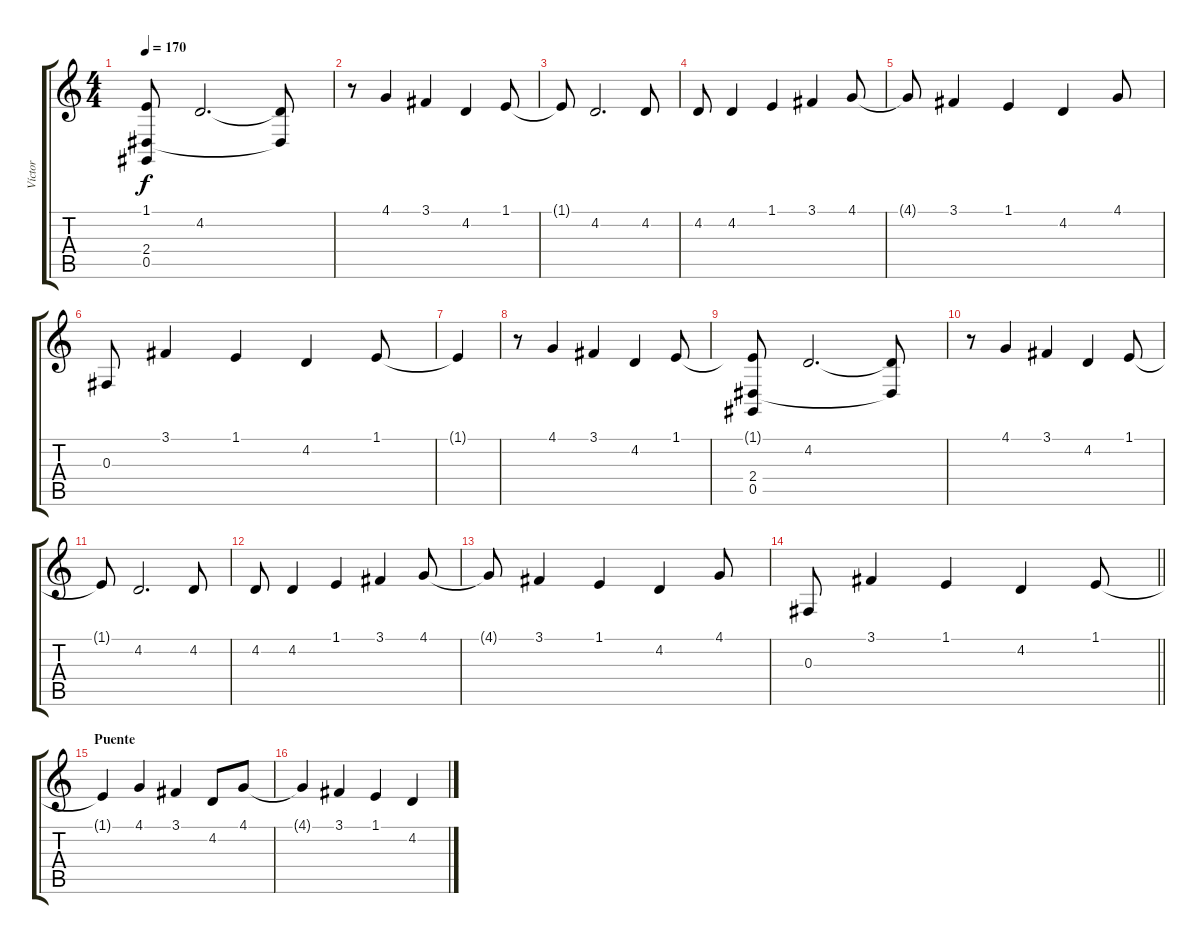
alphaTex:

\track ("Víctor" "Víctor") {mute instrument lead2sawtooth}
\staff {score tabs}
\tuning (Eb4 Bb3 Gb3 Db3 Ab2 Eb2) {hide}
\ts (4 4)
\tempo 170
\clef g2
\ks c
(1.1{t} 2.4 0.5).8{dy f} 4.2.2{d} (4.2{t} 2.4{t}).8 |
r.8 4.1.4 3.1.4 4.2.4 1.1.8 |
1.1{t}.8 4.2.2{d} 4.2.8 |
4.2.8 4.2.4 1.1.4 3.1.4 4.1.8 |
4.1{t}.8 3.1.4 1.1.4 4.2.4 4.1.8 |
0.3.8 3.1.4 1.1.4 4.2.4 1.1.8 |
1.1{t}.4 |
r.8 4.1.4 3.1.4 4.2.4 1.1.8 |
(1.1{t} 2.4 0.5).8 4.2.2{d} (4.2{t} 2.4{t}).8 |
r.8 4.1.4 3.1.4 4.2.4 1.1.8 |
1.1{t}.8 4.2.2{d} 4.2.8 |
4.2.8 4.2.4 1.1.4 3.1.4 4.1.8 |
4.1{t}.8 3.1.4 1.1.4 4.2.4 4.1.8 |
\barLineRight lightlight
0.3.8 3.1.4 1.1.4 4.2.4 1.1.8 |
\section ("" "Puente")
1.1{t}.4 4.1.4 3.1.4 4.2.8 4.1.8 |
4.1{t}.4 3.1.4 1.1.4 4.2.4
